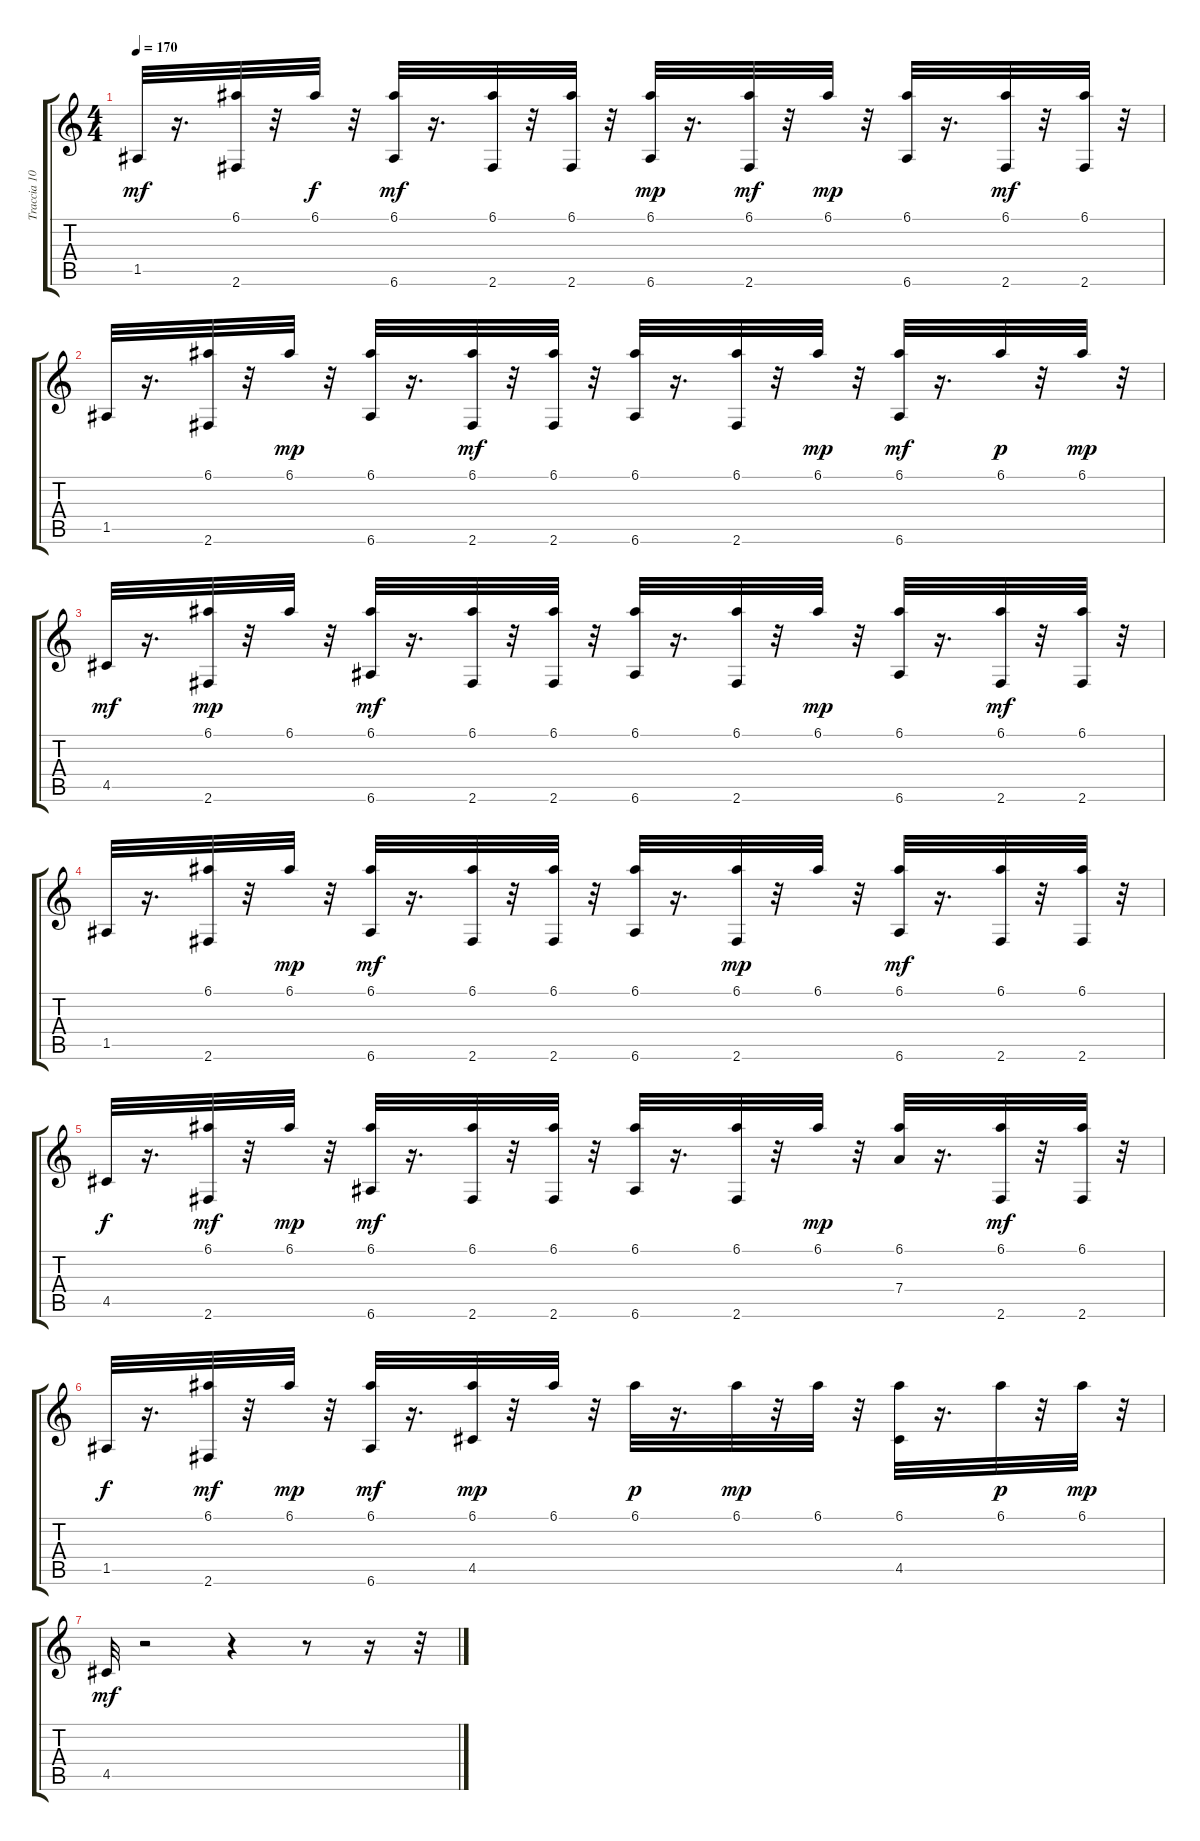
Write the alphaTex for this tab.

\track ("Traccia 10" "Traccia 10") {instrument acousticguitarsteel}
\staff {score tabs}
\tuning (E4 B3 G3 D3 A2 E2) {hide}
\ts (4 4)
\tempo 170
\clef g2
\ks c
1.5.32{dy mf} r.16{d} (6.1 2.6).32 r.32 6.1.32{dy f} r.32 (6.1 6.6).32{dy mf} r.16{d} (6.1 2.6).32 r.32 (6.1 2.6).32 r.32 (6.1 6.6).32{dy mp} r.16{d} (6.1 2.6).32{dy mf} r.32 6.1.32{dy mp} r.32 (6.1 6.6).32 r.16{d} (6.1 2.6).32{dy mf} r.32 (6.1 2.6).32 r.32 |
1.5.32 r.16{d} (6.1 2.6).32 r.32 6.1.32{dy mp} r.32 (6.1 6.6).32 r.16{d} (6.1 2.6).32{dy mf} r.32 (6.1 2.6).32 r.32 (6.1 6.6).32 r.16{d} (6.1 2.6).32 r.32 6.1.32{dy mp} r.32 (6.1 6.6).32{dy mf} r.16{d} 6.1.32{dy p} r.32 6.1.32{dy mp} r.32 |
4.5.32{dy mf} r.16{d} (6.1 2.6).32{dy mp} r.32 6.1.32 r.32 (6.1 6.6).32{dy mf} r.16{d} (6.1 2.6).32 r.32 (6.1 2.6).32 r.32 (6.1 6.6).32 r.16{d} (6.1 2.6).32 r.32 6.1.32{dy mp} r.32 (6.1 6.6).32 r.16{d} (6.1 2.6).32{dy mf} r.32 (6.1 2.6).32 r.32 |
1.5.32 r.16{d} (6.1 2.6).32 r.32 6.1.32{dy mp} r.32 (6.1 6.6).32{dy mf} r.16{d} (6.1 2.6).32 r.32 (6.1 2.6).32 r.32 (6.1 6.6).32 r.16{d} (6.1 2.6).32{dy mp} r.32 6.1.32 r.32 (6.1 6.6).32{dy mf} r.16{d} (6.1 2.6).32 r.32 (6.1 2.6).32 r.32 |
4.5.32{dy f} r.16{d} (6.1 2.6).32{dy mf} r.32 6.1.32{dy mp} r.32 (6.1 6.6).32{dy mf} r.16{d} (6.1 2.6).32 r.32 (6.1 2.6).32 r.32 (6.1 6.6).32 r.16{d} (6.1 2.6).32 r.32 6.1.32{dy mp} r.32 (6.1 7.4).32 r.16{d} (6.1 2.6).32{dy mf} r.32 (6.1 2.6).32 r.32 |
1.5.32{dy f} r.16{d} (6.1 2.6).32{dy mf} r.32 6.1.32{dy mp} r.32 (6.1 6.6).32{dy mf} r.16{d} (6.1 4.5).32{dy mp} r.32 6.1.32 r.32 6.1.32{dy p} r.16{d} 6.1.32{dy mp} r.32 6.1.32 r.32 (6.1 4.5).32 r.16{d} 6.1.32{dy p} r.32 6.1.32{dy mp} r.32 |
4.5.32{dy mf} r.2 r.4 r.8 r.16 r.32
